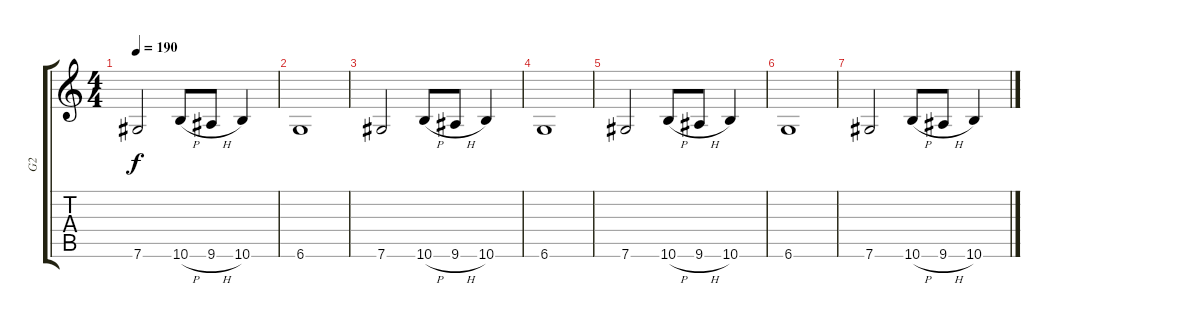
\track ("G2" "G2") {instrument distortionguitar}
\staff {score tabs}
\tuning (Eb4 Bb3 Gb3 Db3 Ab2 Db2) {hide}
\ts (4 4)
\tempo 190
\clef g2
\ks c
7.6.2{dy f} 10.6{h}.8 9.6{h}.8 10.6.4 |
6.6.1 |
7.6.2 10.6{h}.8 9.6{h}.8 10.6.4 |
6.6.1 |
7.6.2 10.6{h}.8 9.6{h}.8 10.6.4 |
6.6.1 |
7.6.2 10.6{h}.8 9.6{h}.8 10.6.4
